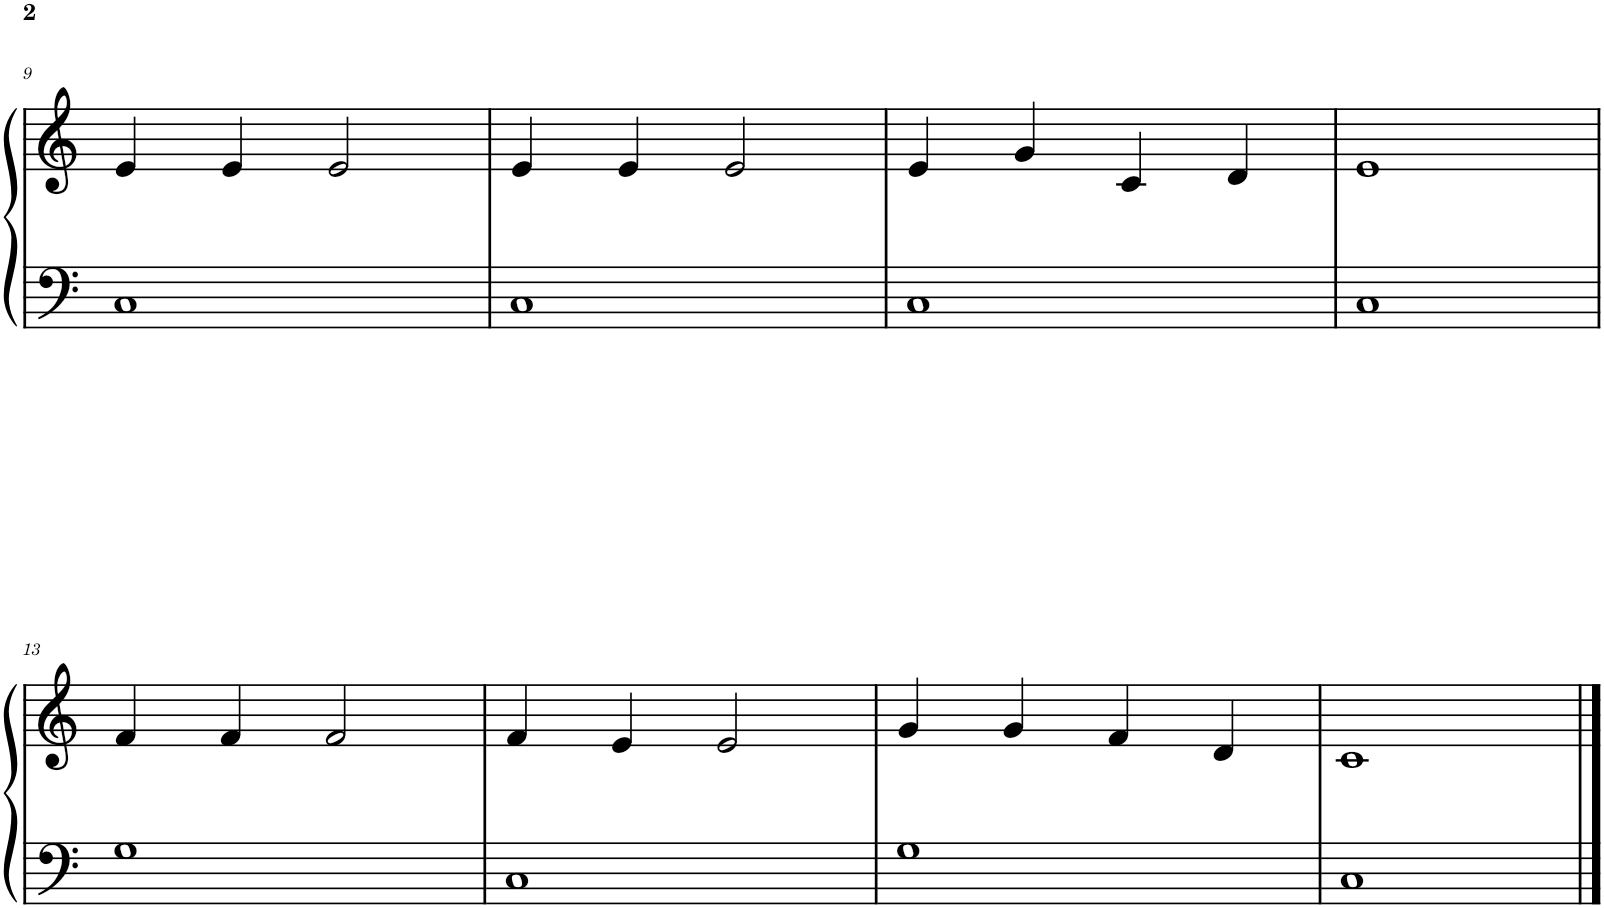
**kern	**kern
*part1	*part1
*staff2	*staff1
*I"Piano	*
*I'Pno.	*
!!LO:PB:g=z
*clefF4	*clefG2
*k[]	*k[]
*M4/4	*M4/4
=9	=9
1C	4e/
.	4e/
.	2e/
=10	=10
1C	4e/
.	4e/
.	2e/
=11	=11
1C	4e/
.	4g/
.	4c/
.	4d/
=12	=12
1C	1e
!!LO:LB:g=z
=13	=13
1G	4f/
.	4f/
.	2f/
=14	=14
1C	4f/
.	4e/
.	2e/
=15	=15
1G	4g/
.	4g/
.	4f/
.	4d/
=16	=16
1C	1c
==	==
*-	*-
